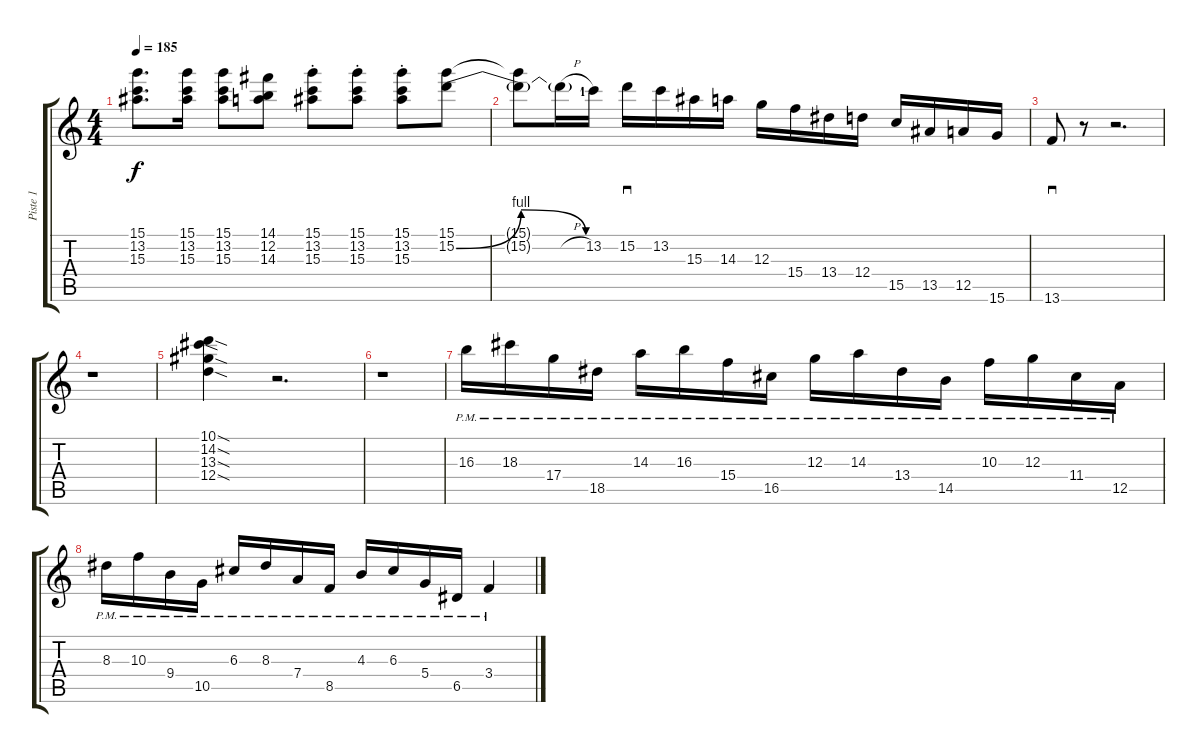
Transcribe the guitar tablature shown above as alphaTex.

\track ("Piste 1" "Piste 1") {instrument overdrivenguitar}
\staff {score tabs}
\tuning (E4 B3 G3 D3 A2 E2) {hide}
\ts (4 4)
\tempo 185
\clef g2
\ks c
(15.1 13.2 15.3).8{d dy f} (15.1 13.2 15.3).16 (15.1 13.2 15.3).8 (14.1 12.2 14.3).8 (15.1 13.2 15.3{st}).8 (15.1 13.2 15.3{st}).8 (15.1 13.2{st} 15.3).8 (15.1 15.2{be (bendrelease 0 0 10 4 45 4 60 0)}).8 |
(15.1{t} 15.2{t}).8 15.2{h t}.16 13.2{lf 2}.16 15.2.16{sd} 13.2.16 15.3.16 14.3.16 12.3.16 15.4.16 13.4.16 12.4.16 15.5.16 13.5.16 12.5.16 15.6.16 |
13.6.8{sd} r.8 r.2{d} |
r.1 |
(10.1{sod} 14.2{sod} 13.3{sod} 12.4{sod}).4 r.2{d} |
r.1 |
16.3{pm}.16 18.3{pm}.16 17.4{pm}.16 18.5{pm}.16 14.3{pm}.16 16.3{pm}.16 15.4{pm}.16 16.5{pm}.16 12.3{pm}.16 14.3{pm}.16 13.4{pm}.16 14.5{pm}.16 10.3{pm}.16 12.3{pm}.16 11.4{pm}.16 12.5{pm}.16 |
8.3{pm}.16 10.3{pm}.16 9.4{pm}.16 10.5{pm}.16 6.3{pm}.16 8.3{pm}.16 7.4{pm}.16 8.5{pm}.16 4.3{pm}.16 6.3{pm}.16 5.4{pm}.16 6.5{pm}.16 3.4{pm}.4
